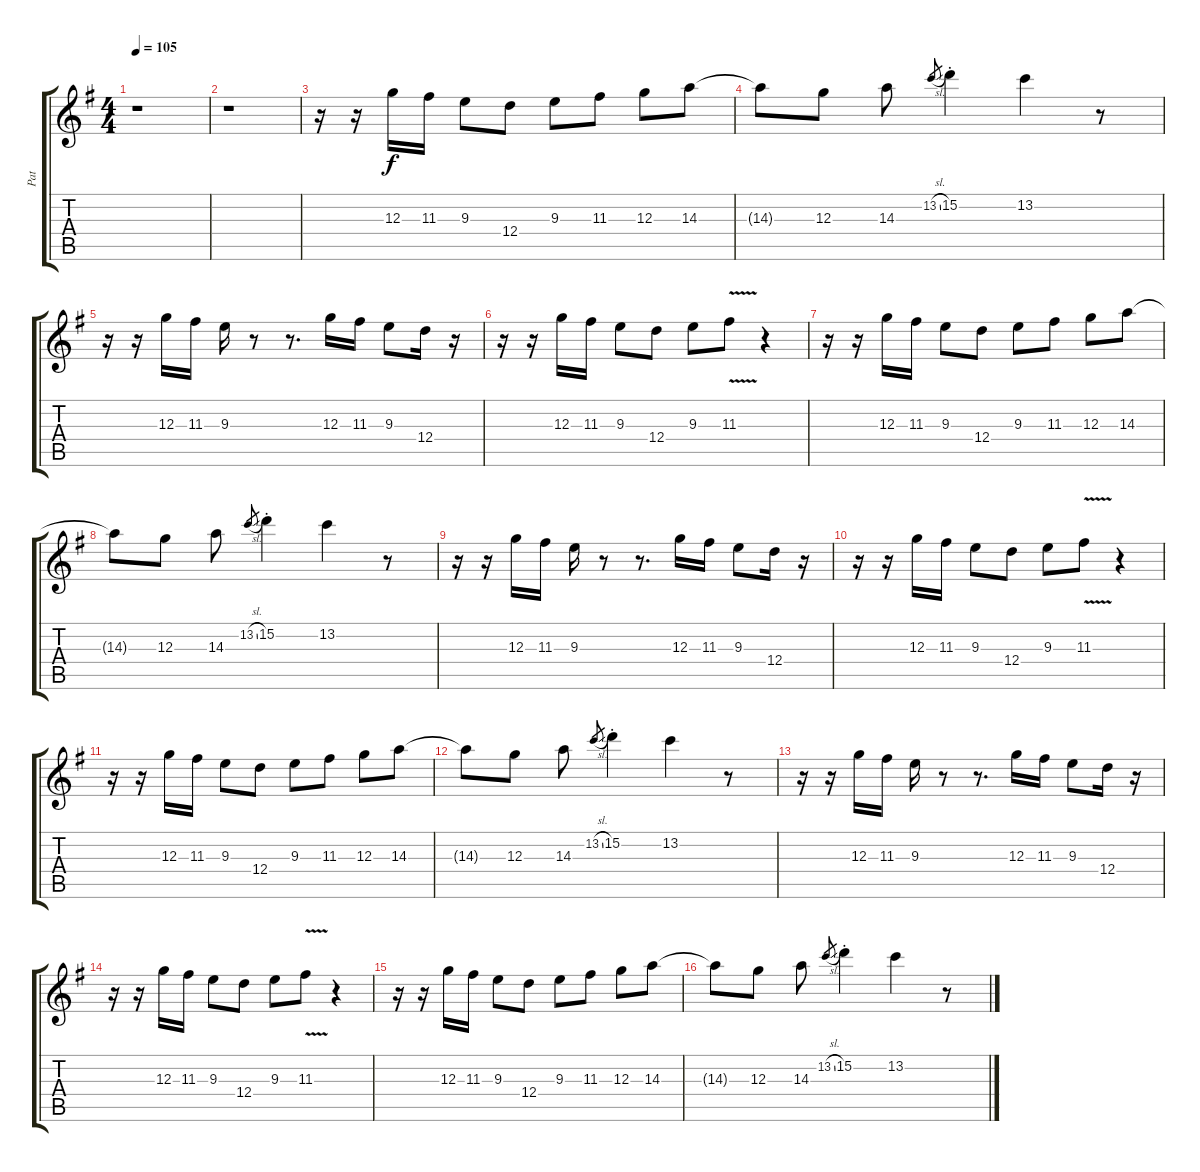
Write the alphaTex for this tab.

\track ("Pat" "Pat") {instrument electricguitarclean}
\staff {score tabs}
\tuning (E4 B3 G3 D3 A2 E2) {hide}
\ts (4 4)
\tempo 105
\clef g2
\ks g
r.1{dy f} |
r.1 |
r.16 r.16 12.3.16 11.3.16 9.3.8 12.4.8 9.3.8 11.3.8 12.3.8 14.3.8 |
14.3{t}.8 12.3.8 14.3.8 13.2{sl}.8{gr} 15.2{st}.4 13.2.4 r.8 |
r.16 r.16 12.3.16 11.3.16 9.3.16 r.8 r.8{d} 12.3.16 11.3.16 9.3.8 12.4.16 r.16 |
r.16 r.16 12.3.16 11.3.16 9.3.8 12.4.8 9.3.8 11.3{v}.8 r.4 |
r.16 r.16 12.3.16 11.3.16 9.3.8 12.4.8 9.3.8 11.3.8 12.3.8 14.3.8 |
14.3{t}.8 12.3.8 14.3.8 13.2{sl}.8{gr} 15.2{st}.4 13.2.4 r.8 |
r.16 r.16 12.3.16 11.3.16 9.3.16 r.8 r.8{d} 12.3.16 11.3.16 9.3.8 12.4.16 r.16 |
r.16 r.16 12.3.16 11.3.16 9.3.8 12.4.8 9.3.8 11.3{v}.8 r.4 |
r.16 r.16 12.3.16 11.3.16 9.3.8 12.4.8 9.3.8 11.3.8 12.3.8 14.3.8 |
14.3{t}.8 12.3.8 14.3.8 13.2{sl}.8{gr} 15.2{st}.4 13.2.4 r.8 |
r.16 r.16 12.3.16 11.3.16 9.3.16 r.8 r.8{d} 12.3.16 11.3.16 9.3.8 12.4.16 r.16 |
r.16 r.16 12.3.16 11.3.16 9.3.8 12.4.8 9.3.8 11.3{v}.8 r.4 |
r.16 r.16 12.3.16 11.3.16 9.3.8 12.4.8 9.3.8 11.3.8 12.3.8 14.3.8 |
14.3{t}.8 12.3.8 14.3.8 13.2{sl}.8{gr} 15.2{st}.4 13.2.4 r.8
